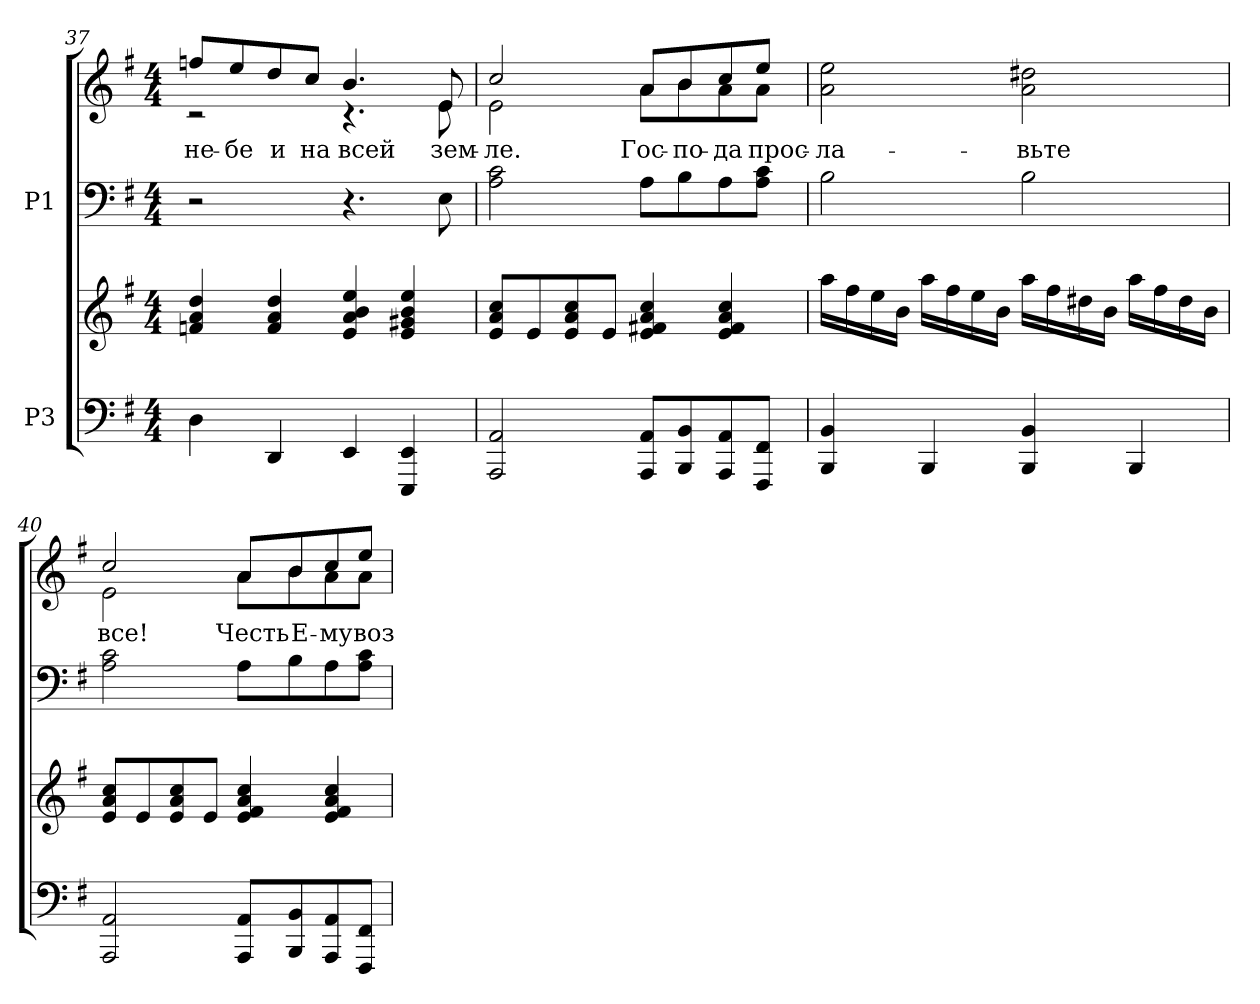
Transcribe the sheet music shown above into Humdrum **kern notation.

**kern	**kern	**kern	**kern	**text
*part2	*part2	*part1	*part1	*part1
*staff4	*staff3	*staff2	*staff1	*staff1
*I"P3	*	*I"P1	*	*
!!LO:PB:g=z
*clefF4	*clefG2	*clefF4	*clefG2	*
*k[f#]	*k[f#]	*k[f#]	*k[f#]	*
*e:	*e:	*e:	*e:	*
*M4/4	*M4/4	*M4/4	*M4/4	*
=37	=37	=37	=37	=37
!	!	!	!	!LO:LY:b:color=#000000
*	*	*	*^	*
4Di\	4fni/ 4ai 4ddi	2r	8ffni/L	2r	не-
!	!	!	!	!	!LO:LY:b:color=#000000
.	.	.	8eei/	.	-бе
!	!	!	!	!	!LO:LY:b:color=#000000
4DDi/	4fi/ 4ai 4ddi	.	8ddi/	.	и
!	!	!	!	!	!LO:LY:b:color=#000000
.	.	.	8cci/J	.	на
!	!	!	!	!	!LO:LY:b:color=#000000
4EEi/	4ei/ 4ai 4bi 4eei	4.r	4.bi/	4.r	всей
4EEEi/ 4EEi	4ei/ 4g#Xi 4bi 4eei	.	.	.	.
!	!	!	!	!	!LO:LY:b:color=#000000
.	.	8Ei\	8ei/	8ei\	зем-
=38	=38	=38	=38	=38	=38
!	!	!	!	!	!LO:LY:b:color=#000000
2AAAi/ 2AAi	8ei/ 8ai 8cciL	2Ai\ 2ci	2cci/	2ei\	-ле.
.	8ei/	.	.	.	.
.	8ei/ 8ai 8cci	.	.	.	.
.	8ei/J	.	.	.	.
!	!	!	!	!	!LO:LY:b:color=#000000
8AAAi/ 8AAiL	4ei/ 4f#Xi 4ai 4cci	8Ai\L	8ai/L	8ai\L	Гос-
!	!	!	!	!	!LO:LY:b:color=#000000
8BBBi/ 8BBi	.	8Bi\	8bi/	8bi\	-по-
!	!	!	!	!	!LO:LY:b:color=#000000
8AAAi/ 8AAi	4ei/ 4f#i 4ai 4cci	8Ai\	8cci/	8ai\	-да
!	!	!	!	!	!LO:LY:b:color=#000000
8FFF#i/ 8FF#iJ	.	8Ai\ 8ciJ	8eei/J	8ai\J	прос-
*	*	*	*v	*v	*
=39	=39	=39	=39	=39
*	*	*	*^	*
!	!	!	!	!	!LO:LY:b:color=#000000
*	*	*	*v	*v	*
4BBBi/ 4BBi	16aai\LL	2Bi\	2ai\ 2eei	-ла-
.	16ff#i\	.	.	.
.	16eei\	.	.	.
.	16bi\JJ	.	.	.
4BBBi/	16aai\LL	.	.	.
.	16ff#i\	.	.	.
.	16eei\	.	.	.
.	16bi\JJ	.	.	.
!	!	!	!	!LO:LY:b:color=#000000
4BBBi/ 4BBi	16aai\LL	2Bi\	2ai\ 2dd#Xi	-вьте
.	16ff#i\	.	.	.
.	16dd#Xi\	.	.	.
.	16bi\JJ	.	.	.
4BBBi/	16aai\LL	.	.	.
.	16ff#i\	.	.	.
.	16dd#i\	.	.	.
.	16bi\JJ	.	.	.
!!LO:LB:g=z
=40	=40	=40	=40	=40
!	!	!	!	!LO:LY:b:color=#000000
*	*	*	*^	*
2AAAi/ 2AAi	8ei/ 8ai 8cciL	2Ai\ 2ci	2cci/	2ei\	все!
.	8ei/	.	.	.	.
.	8ei/ 8ai 8cci	.	.	.	.
.	8ei/J	.	.	.	.
!	!	!	!	!	!LO:LY:b:color=#000000
8AAAi/ 8AAiL	4ei/ 4f#i 4ai 4cci	8Ai\L	8ai/L	8ai\L	Честь
!	!	!	!	!	!LO:LY:b:color=#000000
8BBBi/ 8BBi	.	8Bi\	8bi/	8bi\	Е-
!	!	!	!	!	!LO:LY:b:color=#000000
8AAAi/ 8AAi	4ei/ 4f#i 4ai 4cci	8Ai\	8cci/	8ai\	-му
!	!	!	!	!	!LO:LY:b:color=#000000
8FFF#i/ 8FF#iJ	.	8Ai\ 8ciJ	8eei/J	8ai\J	воз-
*	*	*	*v	*v	*
=	=	=	=	=
*-	*-	*-	*-	*-
